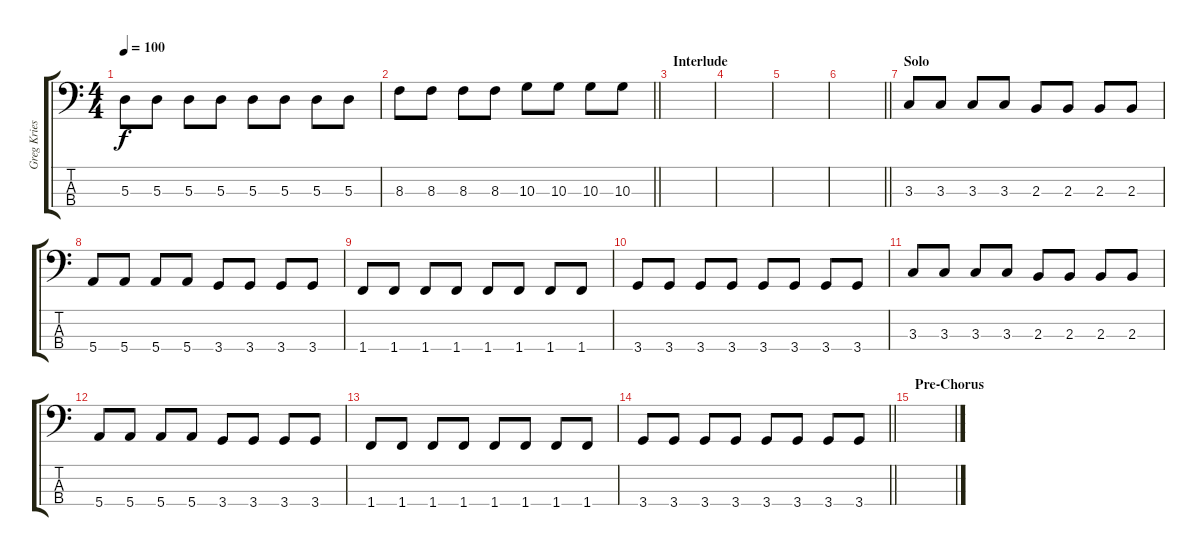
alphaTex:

\track ("Greg Kriesel - Bass" "Greg Kries") {instrument electricbasspick}
\staff {score tabs}
\tuning (G2 D2 A1 E1) {hide}
\ts (4 4)
\tempo 100
\clef f4
\ks c
5.3.8{dy f} 5.3.8 5.3.8 5.3.8 5.3.8 5.3.8 5.3.8 5.3.8 |
\barLineRight lightlight
8.3.8 8.3.8 8.3.8 8.3.8 10.3.8 10.3.8 10.3.8 10.3.8 |
\section ("" "Interlude")
|
|
|
\barLineRight lightlight
|
\section ("" "Solo")
3.3.8 3.3.8 3.3.8 3.3.8 2.3.8 2.3.8 2.3.8 2.3.8 |
5.4.8 5.4.8 5.4.8 5.4.8 3.4.8 3.4.8 3.4.8 3.4.8 |
1.4.8 1.4.8 1.4.8 1.4.8 1.4.8 1.4.8 1.4.8 1.4.8 |
3.4.8 3.4.8 3.4.8 3.4.8 3.4.8 3.4.8 3.4.8 3.4.8 |
3.3.8 3.3.8 3.3.8 3.3.8 2.3.8 2.3.8 2.3.8 2.3.8 |
5.4.8 5.4.8 5.4.8 5.4.8 3.4.8 3.4.8 3.4.8 3.4.8 |
1.4.8 1.4.8 1.4.8 1.4.8 1.4.8 1.4.8 1.4.8 1.4.8 |
\barLineRight lightlight
3.4.8 3.4.8 3.4.8 3.4.8 3.4.8 3.4.8 3.4.8 3.4.8 |
\section ("" "Pre-Chorus")
